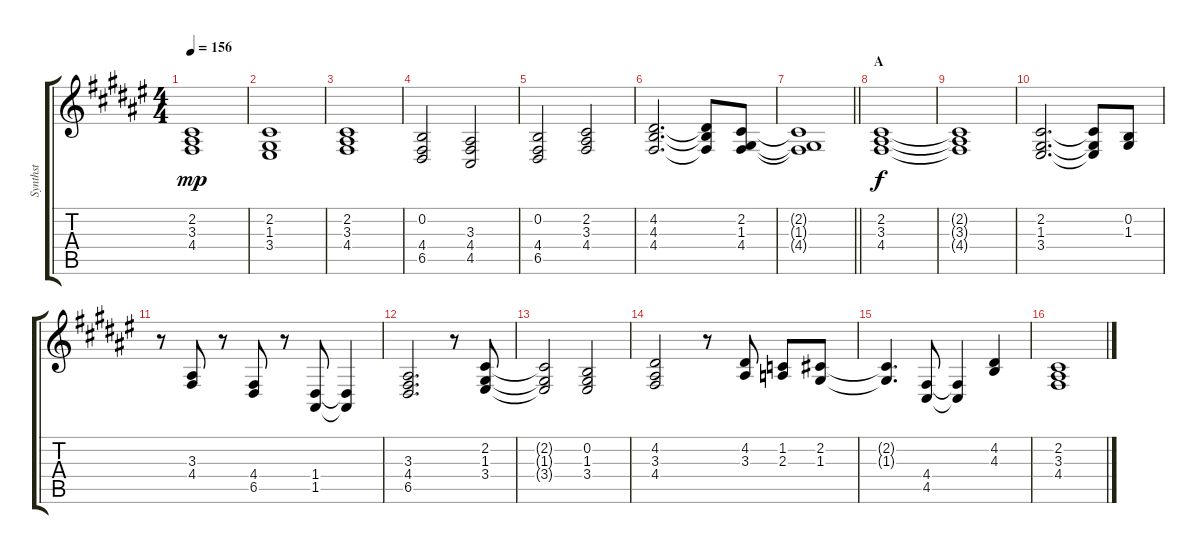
\track ("Synthst" "Synthst") {instrument stringensemble1}
\staff {score tabs}
\tuning (E4 B3 G3 D3 A2 E2) {hide}
\ts (4 4)
\tempo 156
\clef g2
\ks f#
(2.2{t} 3.3{t} 4.4{t}).1{dy mp} |
(2.2 1.3 3.4).1 |
(2.2 3.3 4.4).1 |
(0.2 4.4 6.5).2 (3.3 4.4 4.5).2 |
(0.2 4.4 6.5).2 (2.2 3.3 4.4).2 |
(4.2 4.3 4.4).2{d} (4.2{t} 4.3{t} 4.4{t}).8 (2.2 1.3 4.4).8 |
\barLineRight lightlight
(2.2{t} 1.3{t} 4.4{t}).1 |
\section ("" "A")
(2.2 3.3 4.4).1{dy f} |
(2.2{t} 3.3{t} 4.4{t}).1 |
(2.2 1.3 3.4).2{d} (2.2{t} 1.3{t} 3.4{t}).8 (0.2 1.3).8 |
r.8 (3.3 4.4).8 r.8 (4.4 6.5).8 r.8 (1.4 1.5).8 (1.4{t} 1.5{t}).4 |
(3.3 4.4 6.5).2{d} r.8 (2.2 1.3 3.4).8 |
(2.2{t} 1.3{t} 3.4{t}).2 (0.2 1.3 3.4).2 |
(4.2 3.3 4.4).2 r.8 (4.2 3.3).8 (1.2 2.3).8 (2.2 1.3).8 |
(2.2{t} 1.3{t}).4{d} (4.4 4.5).8 (4.4{t} 4.5{t}).4 (4.2 4.3).4 |
(2.2 3.3 4.4).1
